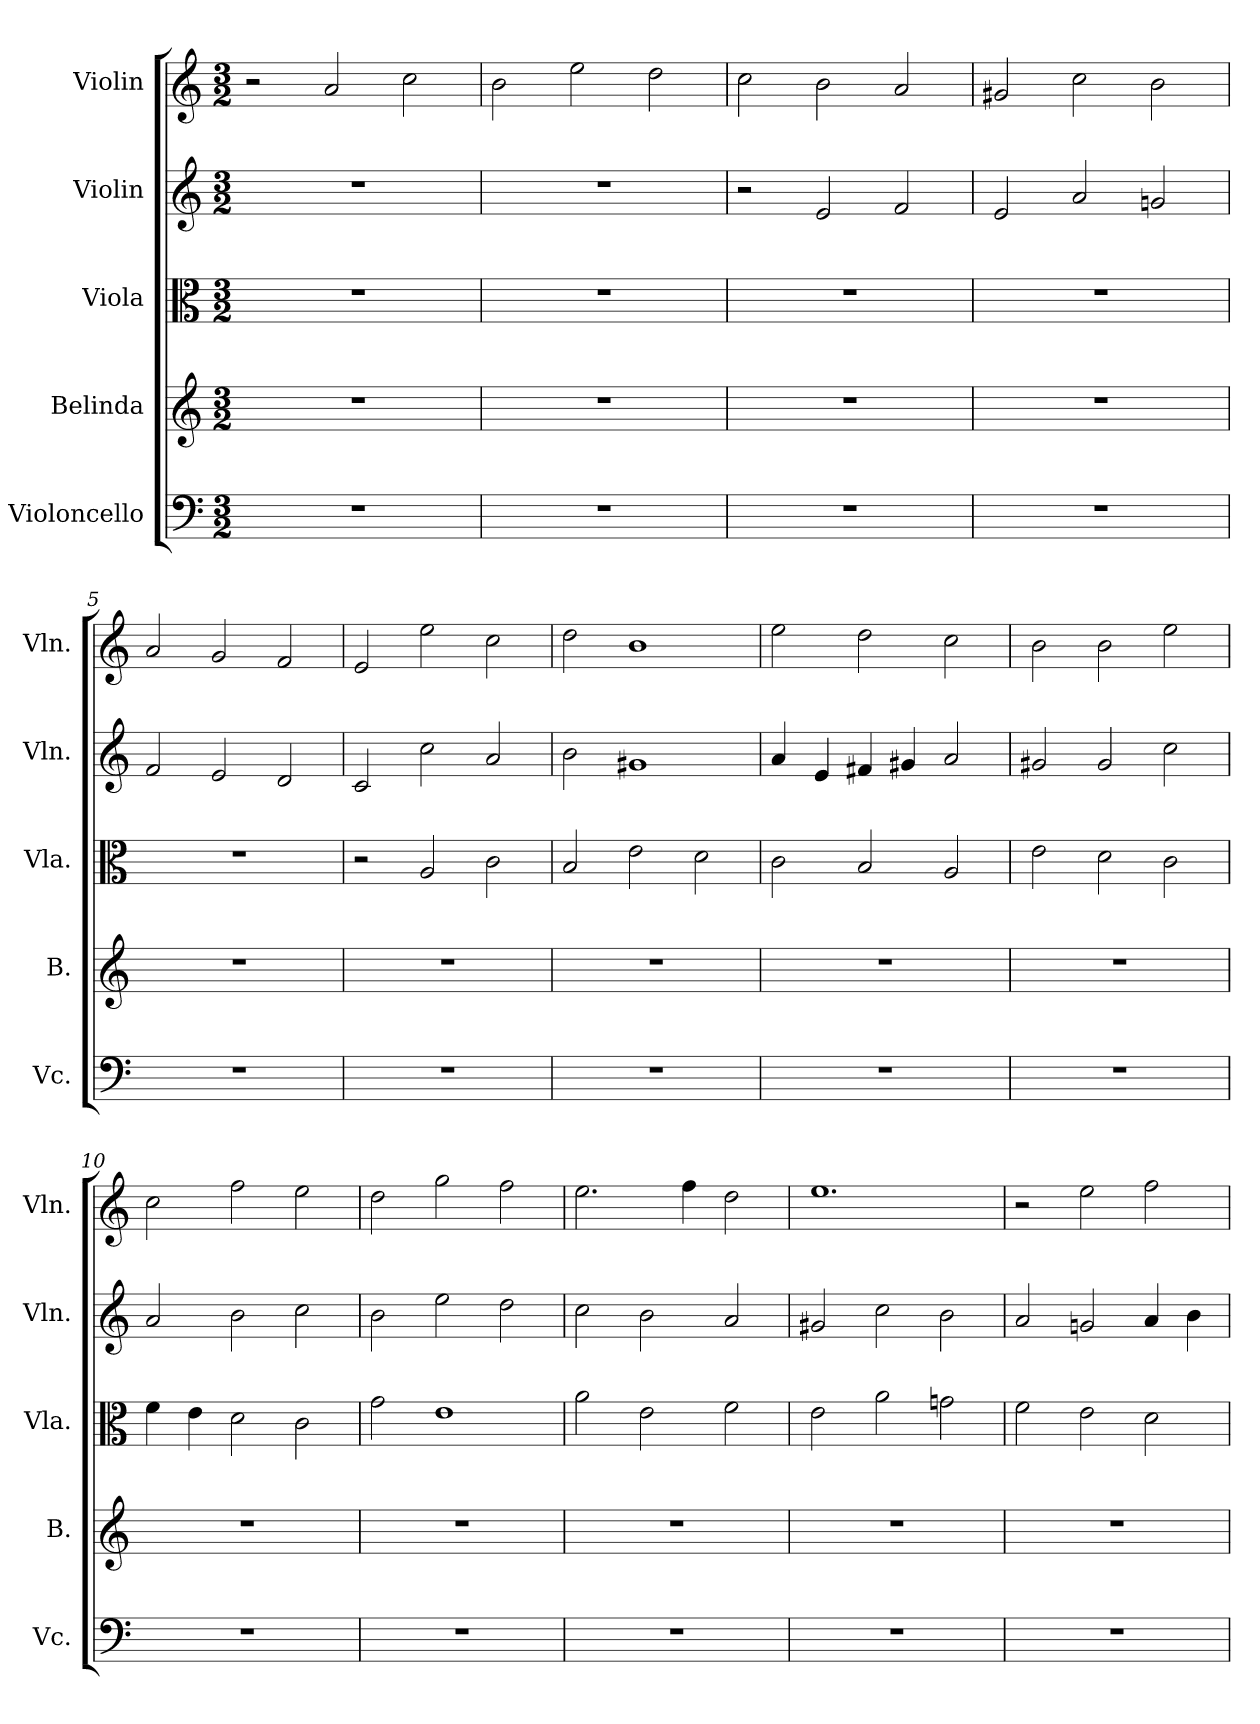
**kern	**kern	**kern	**kern	**kern
*part5	*part4	*part3	*part2	*part1
*staff5	*staff4	*staff3	*staff2	*staff1
*I"Violoncello	*I"Belinda	*I"Viola	*I"Violin	*I"Violin
*I'Vc.	*I'B.	*I'Vla.	*I'Vln.	*I'Vln.
*clefF4	*clefG2	*clefC3	*clefG2	*clefG2
*k[]	*k[]	*k[]	*k[]	*k[]
*M3/2	*M3/2	*M3/2	*M3/2	*M3/2
*MM120	*MM120	*MM120	*MM120	*MM120
=1	=1	=1	=1	=1
1.r	1.r	1.r	1.r	2r
.	.	.	.	2a/
.	.	.	.	2cc\
=2	=2	=2	=2	=2
1.r	1.r	1.r	1.r	2b\
.	.	.	.	2ee\
.	.	.	.	2dd\
=3	=3	=3	=3	=3
1.r	1.r	1.r	2r	2cc\
.	.	.	2e/	2b\
.	.	.	2f/	2a/
=4	=4	=4	=4	=4
1.r	1.r	1.r	2e/	2g#X/
.	.	.	2a/	2cc\
.	.	.	2gn/	2b\
=5	=5	=5	=5	=5
1.r	1.r	1.r	2f/	2a/
.	.	.	2e/	2g/
.	.	.	2d/	2f/
=6	=6	=6	=6	=6
1.r	1.r	2r	2c/	2e/
.	.	2A/	2cc\	2ee\
.	.	2c\	2a/	2cc\
=7	=7	=7	=7	=7
1.r	1.r	2B/	2b\	2dd\
.	.	2e\	1g#X	1b
.	.	2d\	.	.
=8	=8	=8	=8	=8
1.r	1.r	2c\	4a/	2ee\
.	.	.	4e/	.
.	.	2B/	4f#X/	2dd\
.	.	.	4g#X/	.
.	.	2A/	2a/	2cc\
!!LO:LB:g=z
=9	=9	=9	=9	=9
1.r	1.r	2e\	2g#X/	2b\
.	.	2d\	2g#/	2b\
.	.	2c\	2cc\	2ee\
=10	=10	=10	=10	=10
1.r	1.r	4f\	2a/	2cc\
.	.	4e\	.	.
.	.	2d\	2b\	2ff\
.	.	2c\	2cc\	2ee\
=11	=11	=11	=11	=11
1.r	1.r	2g\	2b\	2dd\
.	.	1e	2ee\	2gg\
.	.	.	2dd\	2ff\
=12	=12	=12	=12	=12
1.r	1.r	2a\	2cc\	2.ee\
.	.	2e\	2b\	.
.	.	.	.	4ff\
.	.	2f\	2a/	2dd\
=13	=13	=13	=13	=13
1.r	1.r	2e\	2g#X/	1.ee
.	.	2a\	2cc\	.
.	.	2gn\	2b\	.
=14	=14	=14	=14	=14
1.r	1.r	2f\	2a/	2r
.	.	2e\	2gn/	2ee\
.	.	2d\	4a/	2ff\
.	.	.	4b\	.
=	=	=	=	=
*-	*-	*-	*-	*-
